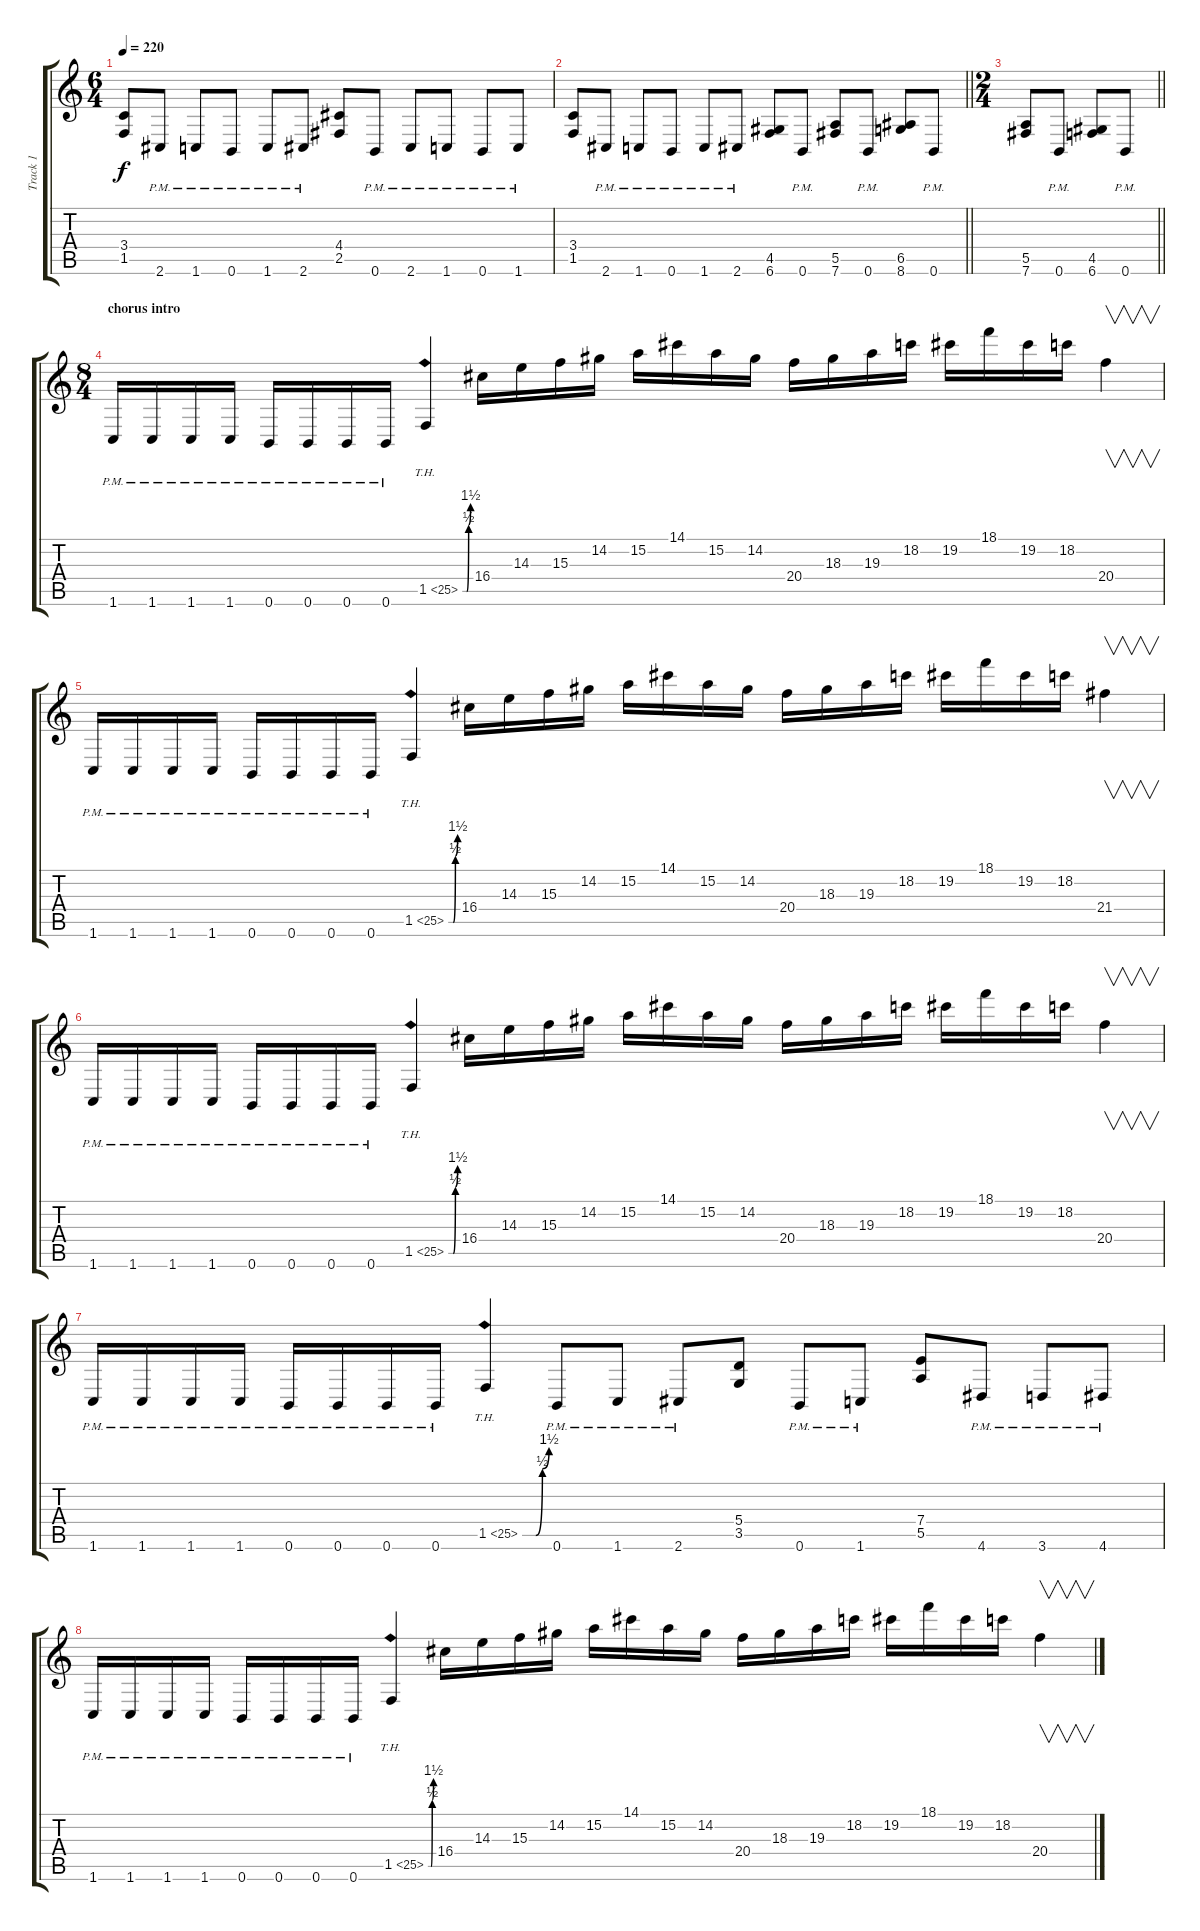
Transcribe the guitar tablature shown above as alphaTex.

\track ("Track 1" "Track 1") {instrument distortionguitar}
\staff {score tabs}
\tuning (B3 Gb3 D3 A2 E2 B1) {hide}
\ts (6 4)
\tempo 220
\clef g2
\ks c
(3.4 1.5).8{dy f} 2.6{pm}.8 1.6{pm}.8 0.6{pm}.8 1.6{pm}.8 2.6{pm}.8 (4.4 2.5).8 0.6{pm}.8 2.6{pm}.8 1.6{pm}.8 0.6{pm}.8 1.6{pm}.8 |
\barLineRight lightlight
(3.4 1.5).8 2.6{pm}.8 1.6{pm}.8 0.6{pm}.8 1.6{pm}.8 2.6{pm}.8 (4.5 6.6).8 0.6{pm}.8 (5.5 7.6).8 0.6{pm}.8 (6.5 8.6).8 0.6{pm}.8 |
\ts (2 4)
\barLineRight lightlight
(5.5 7.6).8 0.6{pm}.8 (4.5 6.6).8 0.6{pm}.8 |
\ts (8 4)
\section ("" "chorus intro")
1.6{pm}.16 1.6{pm}.16 1.6{pm}.16 1.6{pm}.16 0.6{pm}.16 0.6{pm}.16 0.6{pm}.16 0.6{pm}.16 1.5{be (custom 0 0 15 0 30 0 45 2 60 6) th 24}.4 16.4.16 14.3.16 15.3.16 14.2.16 15.2.16 14.1.16 15.2.16 14.2.16 20.4.16 18.3.16 19.3.16 18.2.16 19.2.16 18.1.16 19.2.16 18.2.16 20.4.4{v} |
1.6{pm}.16 1.6{pm}.16 1.6{pm}.16 1.6{pm}.16 0.6{pm}.16 0.6{pm}.16 0.6{pm}.16 0.6{pm}.16 1.5{be (custom 0 0 15 0 30 0 45 2 60 6) th 24}.4 16.4.16 14.3.16 15.3.16 14.2.16 15.2.16 14.1.16 15.2.16 14.2.16 20.4.16 18.3.16 19.3.16 18.2.16 19.2.16 18.1.16 19.2.16 18.2.16 21.4.4{v} |
1.6{pm}.16 1.6{pm}.16 1.6{pm}.16 1.6{pm}.16 0.6{pm}.16 0.6{pm}.16 0.6{pm}.16 0.6{pm}.16 1.5{be (custom 0 0 15 0 30 0 45 2 60 6) th 24}.4 16.4.16 14.3.16 15.3.16 14.2.16 15.2.16 14.1.16 15.2.16 14.2.16 20.4.16 18.3.16 19.3.16 18.2.16 19.2.16 18.1.16 19.2.16 18.2.16 20.4.4{v} |
1.6{pm}.16 1.6{pm}.16 1.6{pm}.16 1.6{pm}.16 0.6{pm}.16 0.6{pm}.16 0.6{pm}.16 0.6{pm}.16 1.5{be (custom 0 0 15 0 30 0 45 2 60 6) th 24}.4 0.6{pm}.8 1.6{pm}.8 2.6{pm}.8 (5.4 3.5).8 0.6{pm}.8 1.6{pm}.8 (7.4 5.5).8 4.6{pm}.8 3.6{pm}.8 4.6{pm}.8 |
1.6{pm}.16 1.6{pm}.16 1.6{pm}.16 1.6{pm}.16 0.6{pm}.16 0.6{pm}.16 0.6{pm}.16 0.6{pm}.16 1.5{be (custom 0 0 15 0 30 0 45 2 60 6) th 24}.4 16.4.16 14.3.16 15.3.16 14.2.16 15.2.16 14.1.16 15.2.16 14.2.16 20.4.16 18.3.16 19.3.16 18.2.16 19.2.16 18.1.16 19.2.16 18.2.16 20.4.4{v}
